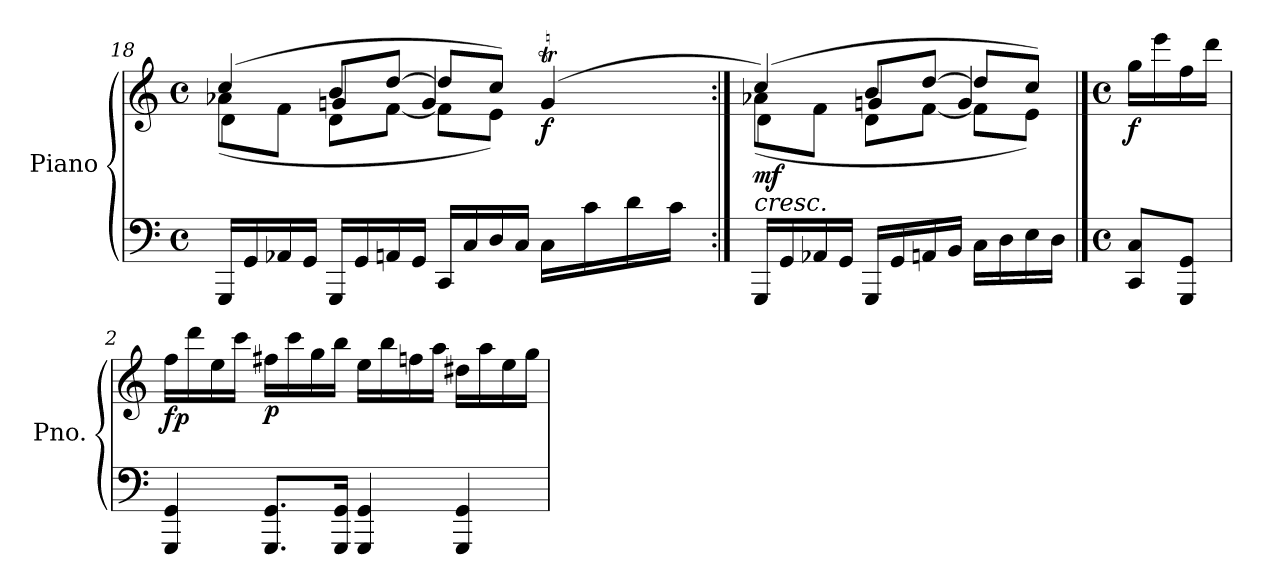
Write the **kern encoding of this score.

**kern	**kern	**dynam
*part1	*part1	*part1
*staff2	*staff1	*staff1/2
*I"Piano	*	*
*I'Pno.	*	*
*clefF4	*clefG2	*
*k[]	*k[]	*
*M4/4	*M4/4	*
*met(c)	*met(c)	*
=18	=18	=18
*	*^	*
*	*	*^	*
16GGG/LL	(>4cc/	(<8a-X\L	4d\	.
16GG/	.	.	.	.
16AA-X/	.	8f\J	.	.
16GG/JJ	.	.	.	.
16GGG/LL	8b/L	8d\L	4gn/	.
16GG/	.	.	.	.
16AAn/	[8dd/J	[8f\J	.	.
16GG/JJ	.	.	.	.
16CC/LL	8dd/L]	8f\L]	4g/	.
16C/	.	.	.	.
16D/	8cc/J)	8e\J)	.	.
16C/JJ	.	.	.	.
!	!	!	!	!LO:DY:b
16C\LL	(<4gT/	32an!yy	4rFyy	f
.	.	32g!yy	.	.
16c\	.	32a!yy	.	.
.	.	32g!yy	.	.
16d\	.	32a!yy	.	.
.	.	32g!yy	.	.
16c\JJ	.	32a!yy	.	.
.	.	32gTTT!yy	.	.
=19:|!	=19:|!	=19:|!	=19:|!	=19:|!
!	!LO:TX:b:i:t=cresc.	!	!	!
!	!	!	!	!LO:DY:b
16GGG/LL	(>4cc/)	(<8a-X\L	4d\	mf
16GG/	.	.	.	.
16AA-X/	.	8f\J	.	.
16GG/JJ	.	.	.	.
16GGG/LL	8b/L	8d\L	4gn/	.
16GG/	.	.	.	.
16AAn/	[8dd/J	[8f\J	.	.
16BB/JJ	.	.	.	.
16C\LL	8dd/L]	8f\L]	4g/	.
16D\	.	.	.	.
16E\	8cc/J)	8e\J)	.	.
16D\JJ	.	.	.	.
*	*v	*v	*v	*
!!LO:PB:g=z
==1	==1	==1
*M4/4	*M4/4	*
*met(c)	*met(c)	*
!	!	!LO:DY:b
8CC/ 8C/L	16gg\LL	f
.	16eee\	.
8GGG/ 8GG/J	16ff\	.
.	16ddd\JJ	.
=2	=2	=2
!	!	!LO:DY:b
4GGG/ 4GG/	16ff\LL	fp
.	16ddd\	.
.	16ee\	.
.	16ccc\JJ	.
!	!	!LO:DY:b
8.GGG/ 8.GG/L	16ff#X\LL	p
.	16ccc\	.
.	16gg\	.
16GGG/ 16GG/Jk	16bb\JJ	.
4GGG/ 4GG/	16ee\LL	.
.	16bb\	.
.	16ffn\	.
.	16aa\JJ	.
4GGG/ 4GG/	16dd#X\LL	.
.	16aa\	.
.	16ee\	.
.	16gg\JJ	.
=	=	=
*-	*-	*-
